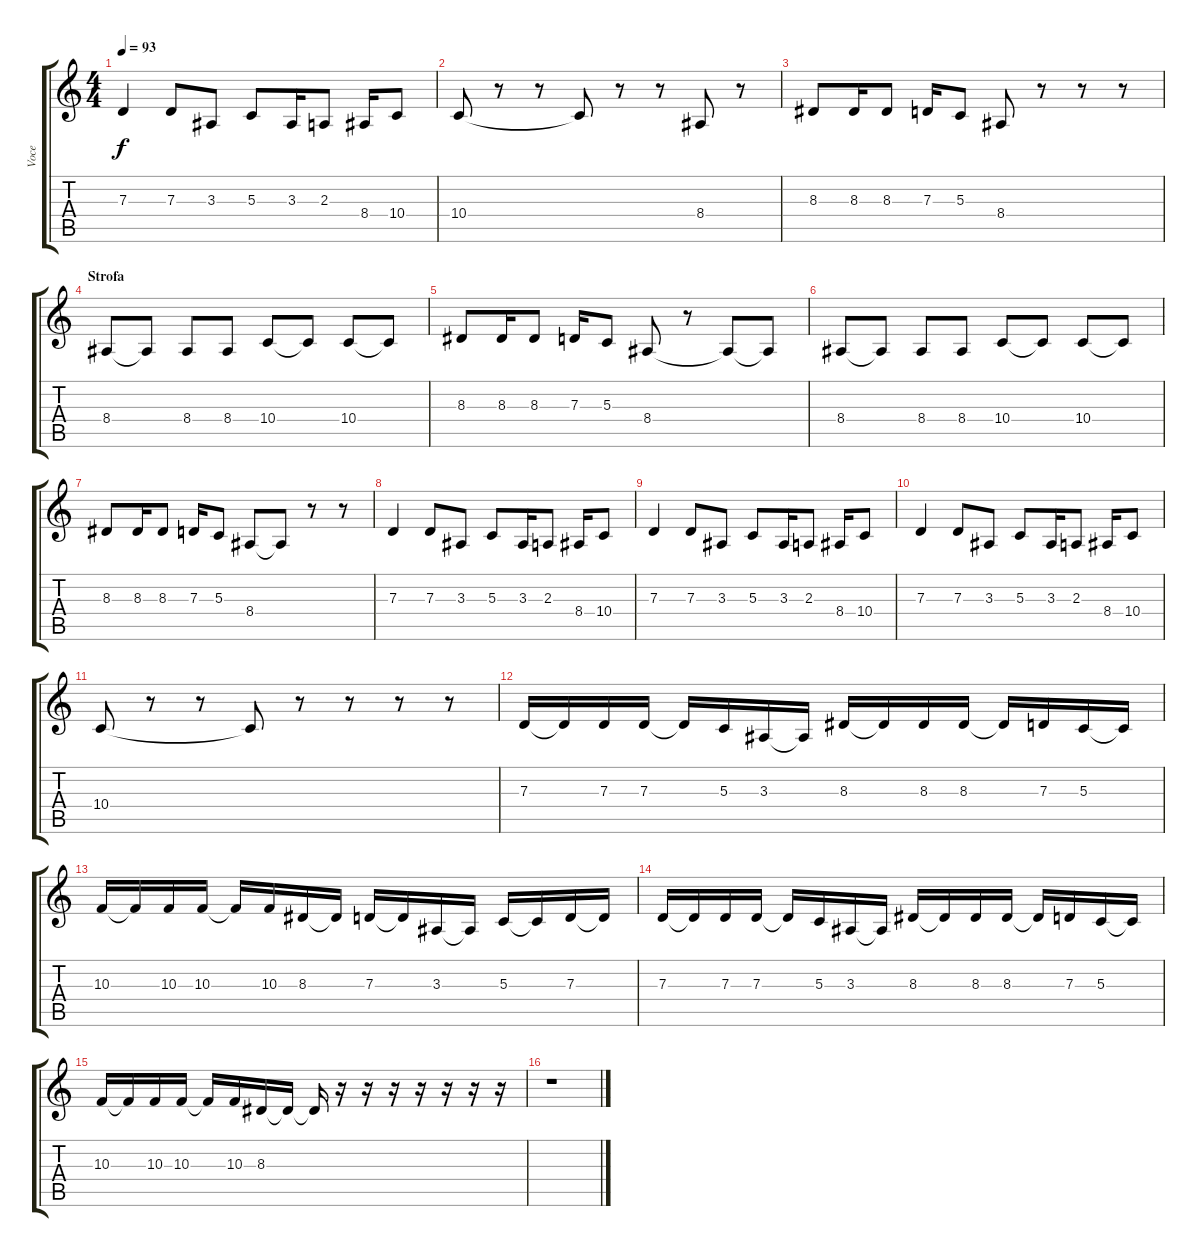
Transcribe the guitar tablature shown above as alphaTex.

\track ("Voce" "Voce") {instrument lead2sawtooth}
\staff {score tabs}
\tuning (E4 B3 G3 D3 A2 E2) {hide}
\ts (4 4)
\tempo 93
\clef g2
\ks c
7.3.4{dy f} 7.3.8 3.3.8 5.3.8 3.3.16 2.3.8 8.4.16 10.4.8 |
10.4.8 r.8 r.8 10.4{t}.8 r.8 r.8 8.4.8 r.8 |
8.3.8 8.3.16 8.3.8 7.3.16 5.3.8 8.4.8 r.8 r.8 r.8 |
\section ("" "Strofa")
8.4.8 8.4{t}.8 8.4.8 8.4.8 10.4.8 10.4{t}.8 10.4.8 10.4{t}.8 |
8.3.8 8.3.16 8.3.8 7.3.16 5.3.8 8.4.8 r.8 8.4{t}.8 8.4{t}.8 |
8.4.8 8.4{t}.8 8.4.8 8.4.8 10.4.8 10.4{t}.8 10.4.8 10.4{t}.8 |
8.3.8 8.3.16 8.3.8 7.3.16 5.3.8 8.4.8 8.4{t}.8 r.8 r.8 |
7.3.4 7.3.8 3.3.8 5.3.8 3.3.16 2.3.8 8.4.16 10.4.8 |
7.3.4 7.3.8 3.3.8 5.3.8 3.3.16 2.3.8 8.4.16 10.4.8 |
7.3.4 7.3.8 3.3.8 5.3.8 3.3.16 2.3.8 8.4.16 10.4.8 |
10.4.8 r.8 r.8 10.4{t}.8 r.8 r.8 r.8 r.8 |
7.3.16 7.3{t}.16 7.3.16 7.3.16 7.3{t}.16 5.3.16 3.3.16 3.3{t}.16 8.3.16 8.3{t}.16 8.3.16 8.3.16 8.3{t}.16 7.3.16 5.3.16 5.3{t}.16 |
10.3.16 10.3{t}.16 10.3.16 10.3.16 10.3{t}.16 10.3.16 8.3.16 8.3{t}.16 7.3.16 7.3{t}.16 3.3.16 3.3{t}.16 5.3.16 5.3{t}.16 7.3.16 7.3{t}.16 |
7.3.16 7.3{t}.16 7.3.16 7.3.16 7.3{t}.16 5.3.16 3.3.16 3.3{t}.16 8.3.16 8.3{t}.16 8.3.16 8.3.16 8.3{t}.16 7.3.16 5.3.16 5.3{t}.16 |
10.3.16 10.3{t}.16 10.3.16 10.3.16 10.3{t}.16 10.3.16 8.3.16 8.3{t}.16 8.3{t}.16 r.16 r.16 r.16 r.16 r.16 r.16 r.16 |
r.1
